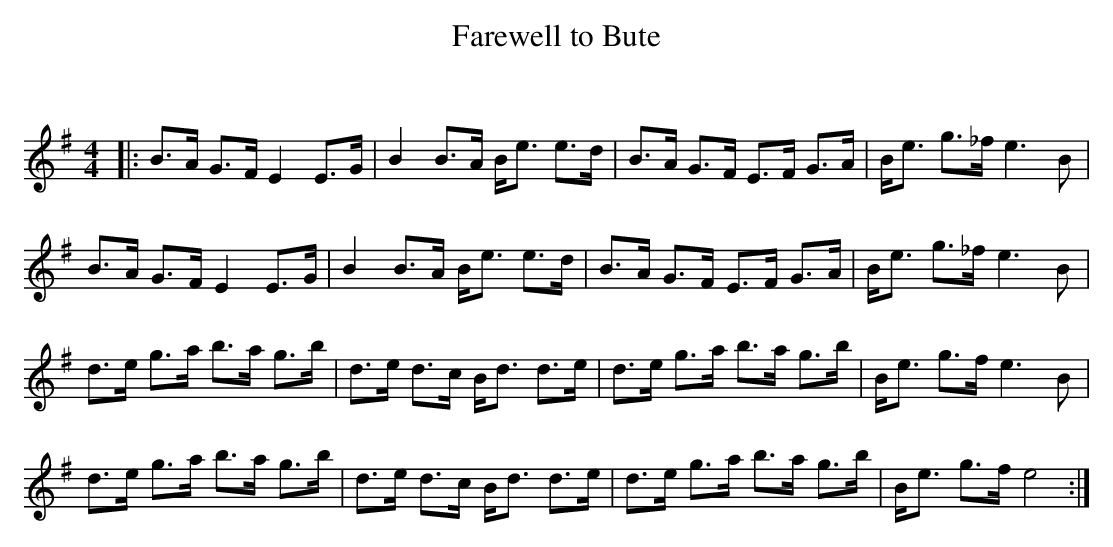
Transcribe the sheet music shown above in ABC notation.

X:1
T: Farewell to Bute
C:
Q: 128
K:Em
M:4/4
L:1/16
|:B3A G3F E4 E3G|B4 B3A Be3 e3d|B3A G3F E3F G3A|Be3 g3_f e6B2|
B3A G3F E4 E3G|B4 B3A Be3 e3d|B3A G3F E3F G3A|Be3 g3_f e6B2|
d3e g3a b3a g3b|d3e d3c Bd3 d3e|d3e g3a b3a g3b|Be3 g3f e6B2|
d3e g3a b3a g3b|d3e d3c Bd3 d3e|d3e g3a b3a g3b|Be3 g3f e8:|
